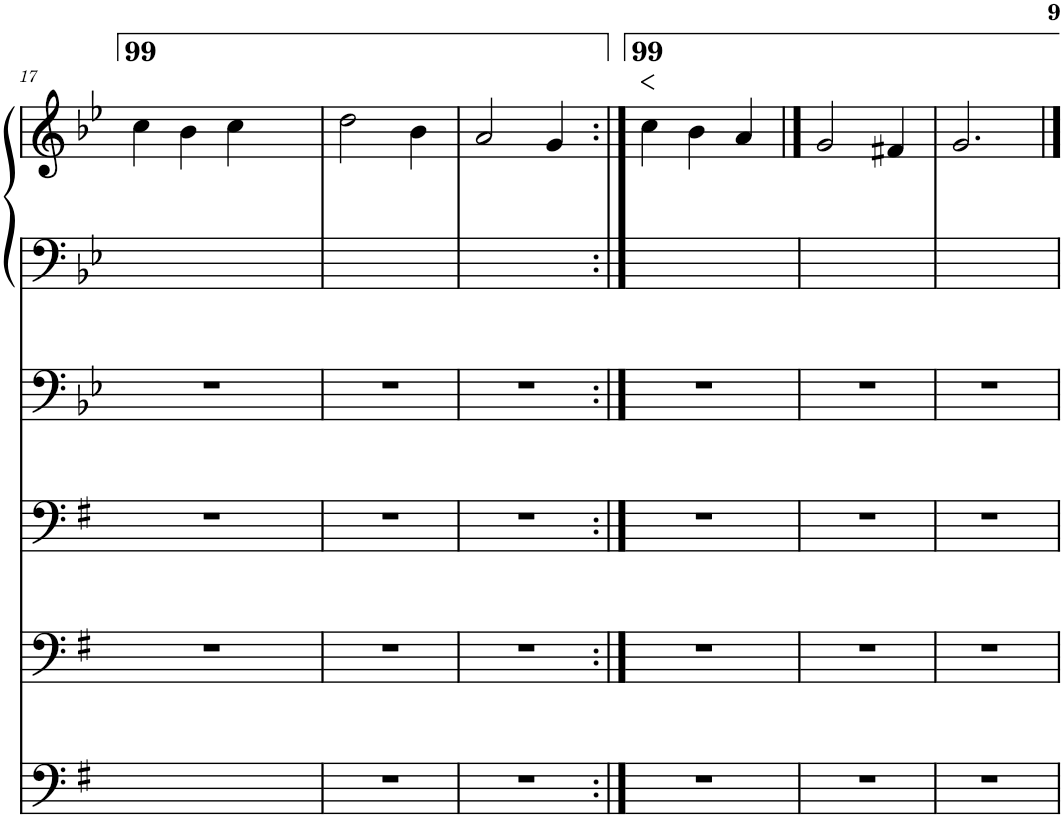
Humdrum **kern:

**kern	**kern	**kern	**kern	**kern	**kern
*part5	*part4	*part3	*part2	*part1	*part1
*staff6	*staff5	*staff4	*staff3	*staff2	*staff1
*I"Voice	*I"Piano	*I"Piano	*I"Piano	*I"Piano	*
*I'V	*I'Pno	*I'Pno	*I'Pno	*I'Pno	*
!!LO:PB:g=z
*clefF4	*clefF4	*clefF4	*clefF4	*clefF4	*clefG2
*k[f#]	*k[f#]	*k[f#]	*k[b-e-]	*k[b-e-]	*k[b-e-]
*	*	*	*	*M3/4	*M3/4
=17	=17	=17	=17	=17	=17
1ryy	1r	1r	1r	2.ryy	4cc\
.	.	.	.	.	4b-\
.	.	.	.	.	4cc\
.	.	.	.	4ryy	4ryy
=18	=18	=18	=18	=18	=18
1r	1r	1r	1r	2.ryy	2dd\
.	.	.	.	.	4b-\
.	.	.	.	4ryy	4ryy
=19	=19	=19	=19	=19	=19
1r	1r	1r	1r	2.ryy	2a/
.	.	.	.	.	4g/
.	.	.	.	4ryy	4ryy
=20:|!	=20:|!	=20:|!	=20:|!	=20:|!	=20:|!
1r	1r	1r	1r	2.ryy	4cc\
.	.	.	.	.	4b-\
.	.	.	.	.	4a/
.	.	.	.	4ryy	4ryy
==21	==21	==21	==21	==21	==21
1r	1r	1r	1r	2.ryy	2g/
.	.	.	.	.	4f#X/
.	.	.	.	4ryy	4ryy
=22	=22	=22	=22	=22	=22
1r	1r	1r	1r	2.ryy	2.g/
.	.	.	.	4ryy	4ryy
==	==	==	==	==	==
*-	*-	*-	*-	*-	*-
